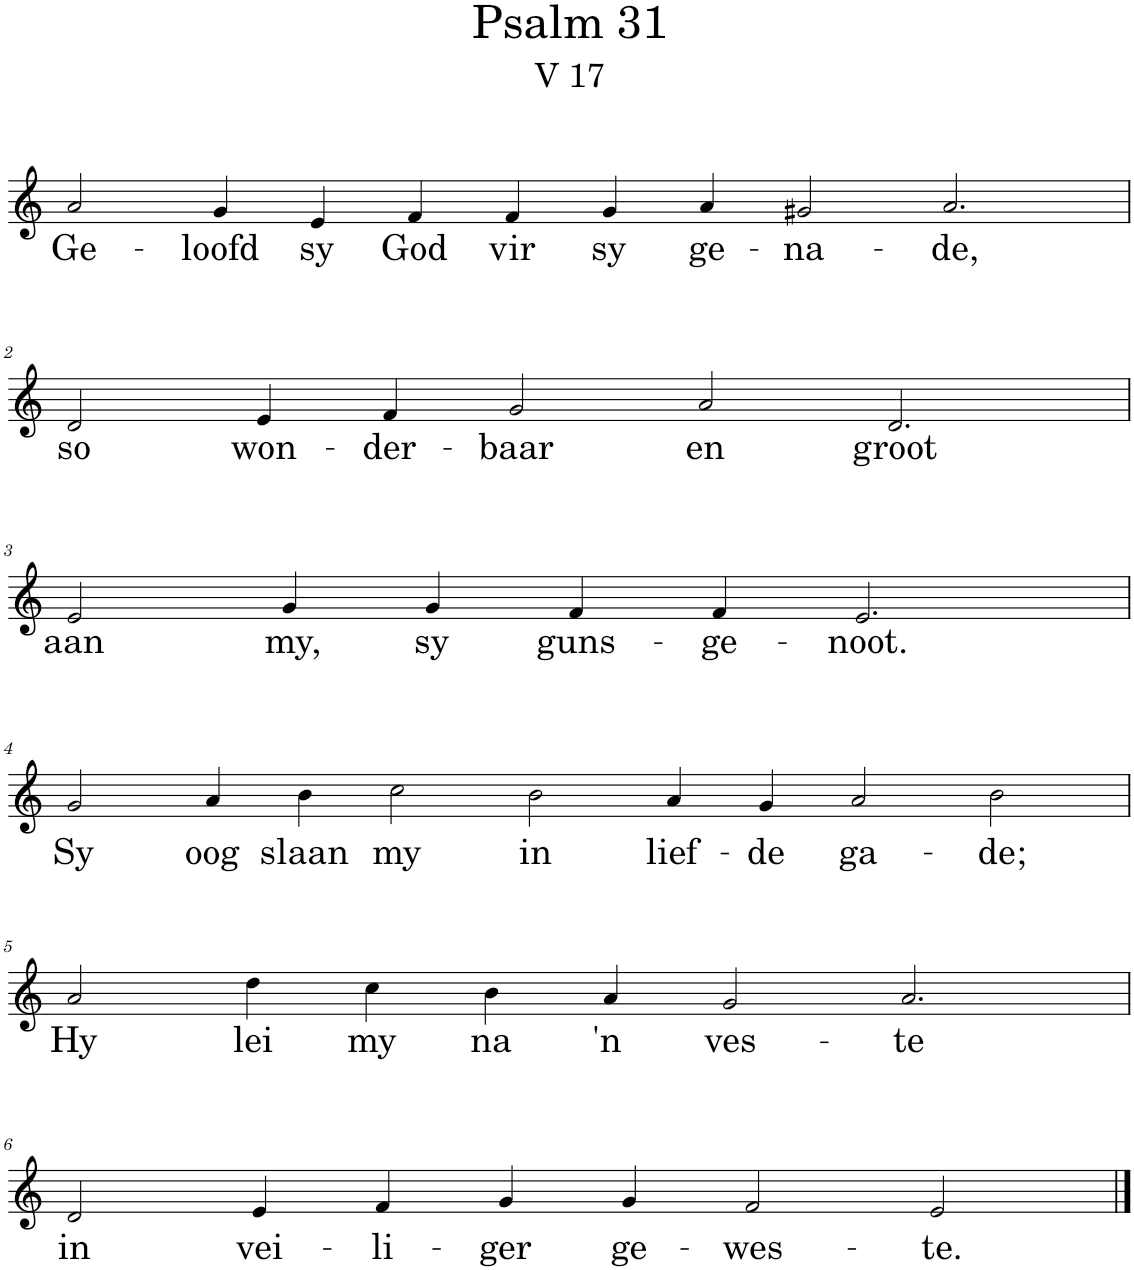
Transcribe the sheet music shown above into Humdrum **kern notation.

**kern	**text
*part1	*part1
*staff1	*staff1
*I"Pipe Organ	*
*I'Org.	*
*clefG2	*
*k[]	*
*M14/4	*
=1	=1
!	!LO:LY:b
2a/	Ge-
!	!LO:LY:b
4g/	-loofd
!	!LO:LY:b
4e/	sy
!	!LO:LY:b
4f/	God
!	!LO:LY:b
4f/	vir
!	!LO:LY:b
4g/	sy
!	!LO:LY:b
4a/	ge-
!	!LO:LY:b
2g#X/	-na-
!	!LO:LY:b
2.a/	-de,
!!LO:LB:g=z
=2	=2
*M12/4	*
!	!LO:LY:b
2d/	so
!	!LO:LY:b
4e/	won-
!	!LO:LY:b
4f/	-der-
!	!LO:LY:b
2g/	-baar
!	!LO:LY:b
2a/	en
!	!LO:LY:b
2.d/	groot
!!LO:LB:g=z
=3	=3
!	!LO:LY:b
2e/	aan
!	!LO:LY:b
4g/	my,
!	!LO:LY:b
4g/	sy
!	!LO:LY:b
4f/	guns-
!	!LO:LY:b
4f/	-ge-
!	!LO:LY:b
2.e/	-noot.
!!LO:LB:g=z
=4	=4
*M14/4	*
!	!LO:LY:b
2g/	Sy
!	!LO:LY:b
4a/	oog
!	!LO:LY:b
4b\	slaan
!	!LO:LY:b
2cc\	my
!	!LO:LY:b
2b\	in
!	!LO:LY:b
4a/	lief-
!	!LO:LY:b
4g/	-de
!	!LO:LY:b
2a/	ga-
!	!LO:LY:b
2b\	-de;
!!LO:LB:g=z
=5	=5
!	!LO:LY:b
2a/	Hy
!	!LO:LY:b
4dd\	lei
!	!LO:LY:b
4cc\	my
!	!LO:LY:b
4b\	na
!	!LO:LY:b
4a/	'n
!	!LO:LY:b
2g/	ves-
!	!LO:LY:b
2.a/	-te
!!LO:LB:g=z
=6	=6
!	!LO:LY:b
2d/	in
!	!LO:LY:b
4e/	vei-
!	!LO:LY:b
4f/	-li-
!	!LO:LY:b
4g/	-ger
!	!LO:LY:b
4g/	ge-
!	!LO:LY:b
2f/	-wes-
!	!LO:LY:b
2e/	-te.
==	==
*-	*-
